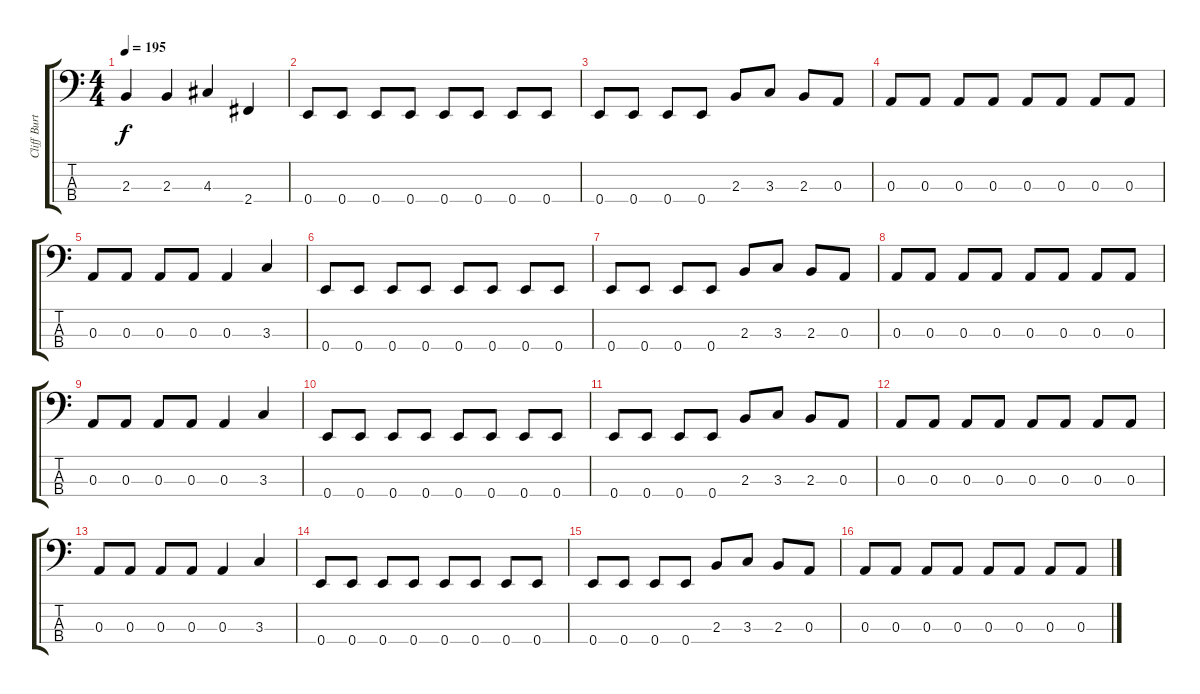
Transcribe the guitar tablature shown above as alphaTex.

\track ("Cliff Burton" "Cliff Burt") {instrument electricbassfinger}
\staff {score tabs}
\tuning (G2 D2 A1 E1) {hide}
\ts (4 4)
\tempo 195
\clef f4
\ks c
2.3.4{dy f} 2.3.4 4.3.4 2.4.4 |
0.4.8 0.4.8 0.4.8 0.4.8 0.4.8 0.4.8 0.4.8 0.4.8 |
0.4.8 0.4.8 0.4.8 0.4.8 2.3.8 3.3.8 2.3.8 0.3.8 |
0.3.8 0.3.8 0.3.8 0.3.8 0.3.8 0.3.8 0.3.8 0.3.8 |
0.3.8 0.3.8 0.3.8 0.3.8 0.3.4 3.3.4 |
0.4.8 0.4.8 0.4.8 0.4.8 0.4.8 0.4.8 0.4.8 0.4.8 |
0.4.8 0.4.8 0.4.8 0.4.8 2.3.8 3.3.8 2.3.8 0.3.8 |
0.3.8 0.3.8 0.3.8 0.3.8 0.3.8 0.3.8 0.3.8 0.3.8 |
0.3.8 0.3.8 0.3.8 0.3.8 0.3.4 3.3.4 |
0.4.8 0.4.8 0.4.8 0.4.8 0.4.8 0.4.8 0.4.8 0.4.8 |
0.4.8 0.4.8 0.4.8 0.4.8 2.3.8 3.3.8 2.3.8 0.3.8 |
0.3.8 0.3.8 0.3.8 0.3.8 0.3.8 0.3.8 0.3.8 0.3.8 |
0.3.8 0.3.8 0.3.8 0.3.8 0.3.4 3.3.4 |
0.4.8 0.4.8 0.4.8 0.4.8 0.4.8 0.4.8 0.4.8 0.4.8 |
0.4.8 0.4.8 0.4.8 0.4.8 2.3.8 3.3.8 2.3.8 0.3.8 |
0.3.8 0.3.8 0.3.8 0.3.8 0.3.8 0.3.8 0.3.8 0.3.8
